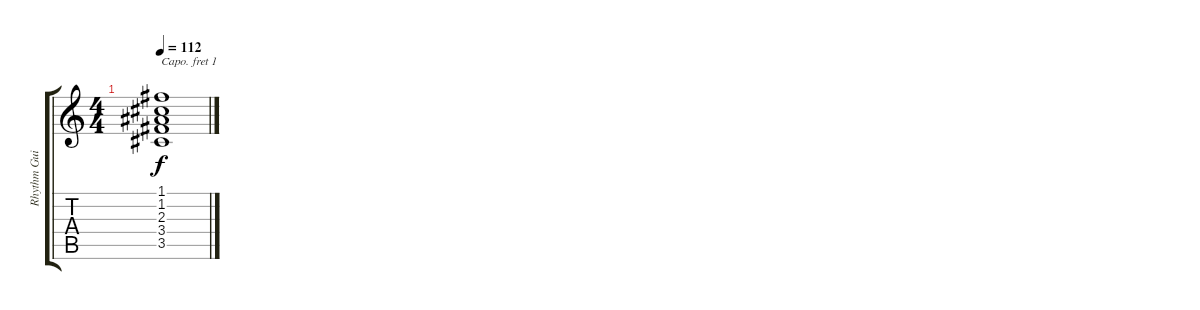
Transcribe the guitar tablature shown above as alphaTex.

\track ("Rhythm Guitar (Acoustic)" "Rhythm Gui") {instrument acousticguitarsteel}
\staff {score tabs}
\capo 1
\tuning (E4 B3 G3 D3 A2 E2) {hide}
\ts (4 4)
\tempo 112
\clef g2
\ks c
(1.1{t} 1.2{t} 2.3{t} 3.4{t} 3.5{t}).1{dy f}
